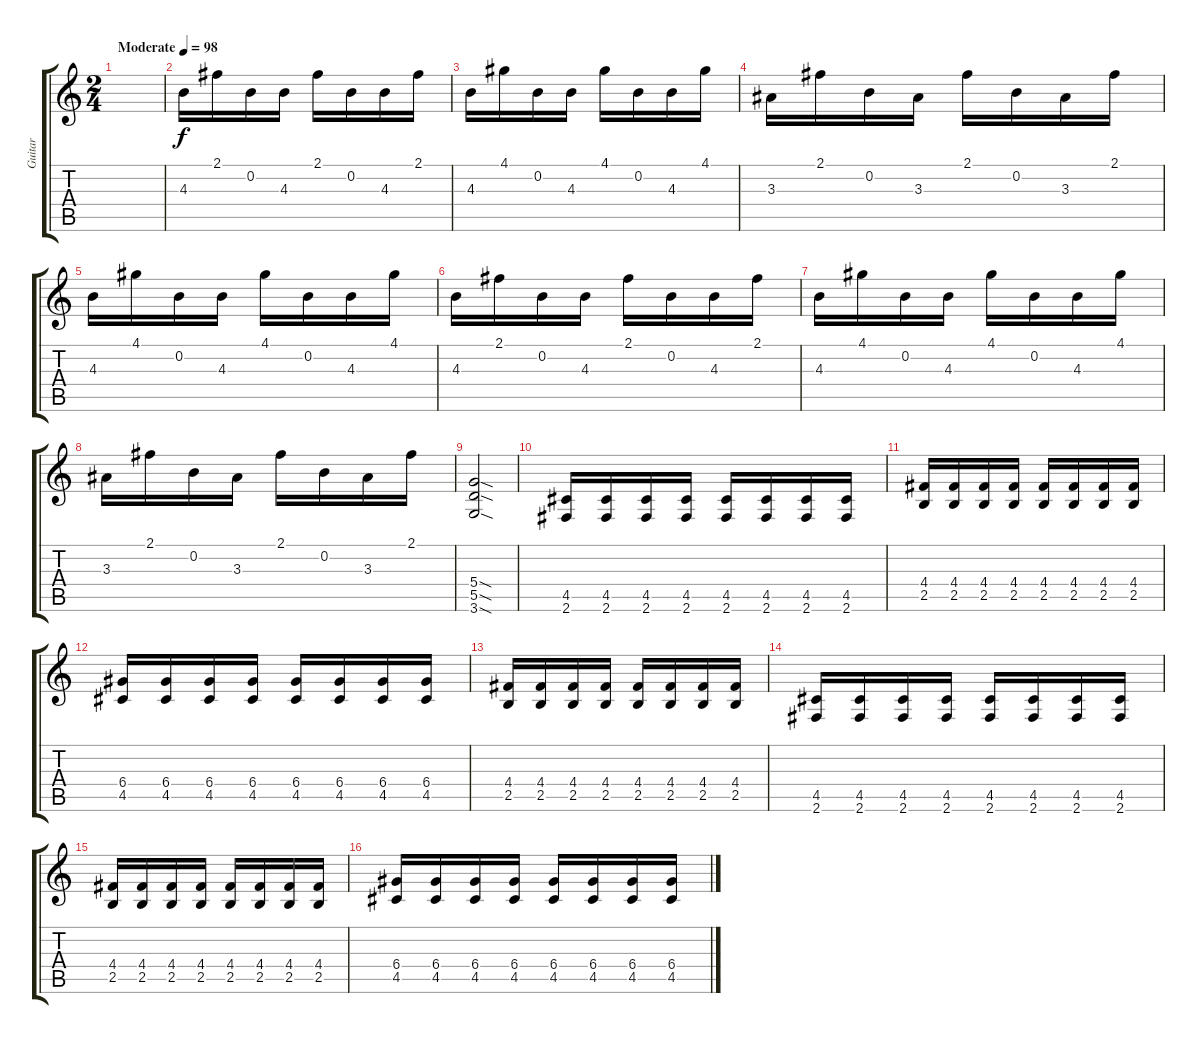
\track ("Guitar" "Guitar") {instrument electricguitarjazz}
\staff {score tabs}
\tuning (E4 B3 G3 D3 A2 E2) {hide}
\ts (2 4)
\tempo (98 "Moderate")
\clef g2
\ks c
|
4.3.16 2.1.16 0.2.16 4.3.16 2.1.16 0.2.16 4.3.16 2.1.16 |
4.3.16 4.1.16 0.2.16 4.3.16 4.1.16 0.2.16 4.3.16 4.1.16 |
3.3.16 2.1.16 0.2.16 3.3.16 2.1.16 0.2.16 3.3.16 2.1.16 |
4.3.16 4.1.16 0.2.16 4.3.16 4.1.16 0.2.16 4.3.16 4.1.16 |
4.3.16 2.1.16 0.2.16 4.3.16 2.1.16 0.2.16 4.3.16 2.1.16 |
4.3.16 4.1.16 0.2.16 4.3.16 4.1.16 0.2.16 4.3.16 4.1.16 |
3.3.16 2.1.16 0.2.16 3.3.16 2.1.16 0.2.16 3.3.16 2.1.16 |
(5.4{sod} 5.5{sod} 3.6{sod}).2 |
(4.5 2.6).16 (4.5 2.6).16 (4.5 2.6).16 (4.5 2.6).16 (4.5 2.6).16 (4.5 2.6).16 (4.5 2.6).16 (4.5 2.6).16 |
(4.4 2.5).16 (4.4 2.5).16 (4.4 2.5).16 (4.4 2.5).16 (4.4 2.5).16 (4.4 2.5).16 (4.4 2.5).16 (4.4 2.5).16 |
(6.4 4.5).16 (6.4 4.5).16 (6.4 4.5).16 (6.4 4.5).16 (6.4 4.5).16 (6.4 4.5).16 (6.4 4.5).16 (6.4 4.5).16 |
(4.4 2.5).16 (4.4 2.5).16 (4.4 2.5).16 (4.4 2.5).16 (4.4 2.5).16 (4.4 2.5).16 (4.4 2.5).16 (4.4 2.5).16 |
(4.5 2.6).16 (4.5 2.6).16 (4.5 2.6).16 (4.5 2.6).16 (4.5 2.6).16 (4.5 2.6).16 (4.5 2.6).16 (4.5 2.6).16 |
(4.4 2.5).16 (4.4 2.5).16 (4.4 2.5).16 (4.4 2.5).16 (4.4 2.5).16 (4.4 2.5).16 (4.4 2.5).16 (4.4 2.5).16 |
(6.4 4.5).16 (6.4 4.5).16 (6.4 4.5).16 (6.4 4.5).16 (6.4 4.5).16 (6.4 4.5).16 (6.4 4.5).16 (6.4 4.5).16
